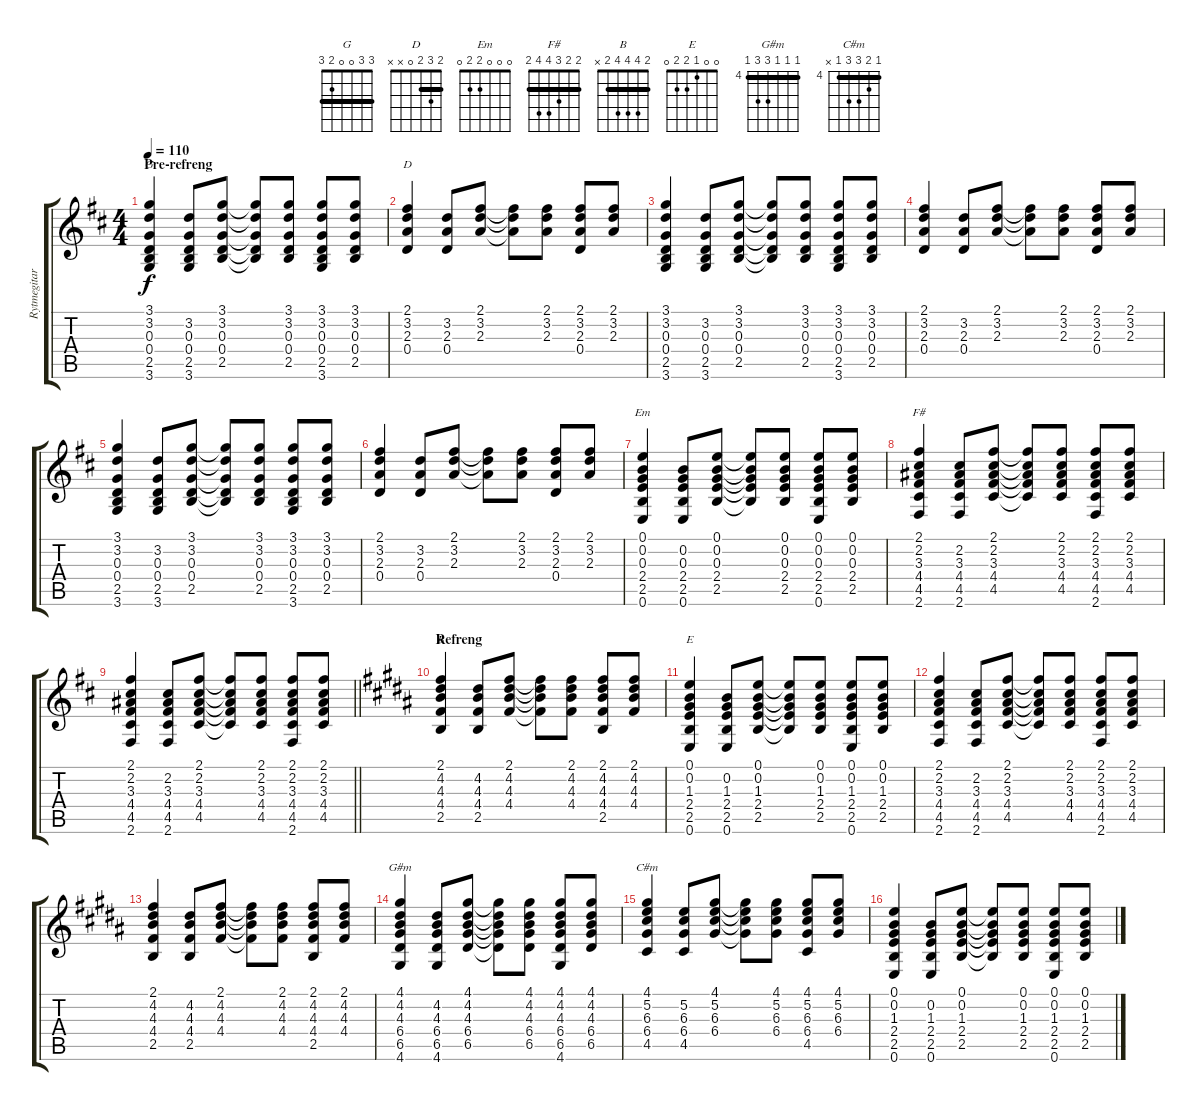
\track ("Rytmegitar" "Rytmegitar") {instrument overdrivenguitar}
\staff {score tabs}
\tuning (E4 B3 G3 D3 A2 E2) {hide}
\chord ("G" 3 3 0 0 2 3) {barre 3}
\chord ("D" 2 3 2 0 x x) {barre 2}
\chord ("Em" 0 0 0 2 2 0)
\chord ("F#" 2 2 3 4 4 2) {barre 2}
\chord ("B" 2 4 4 4 2 x) {barre 2}
\chord ("E" 0 0 1 2 2 0)
\chord ("G#m" 4 4 4 6 6 4) {firstfret 4 barre 4}
\chord ("C#m" 4 5 6 6 4 x) {firstfret 4 barre 4}
\ts (4 4)
\section ("" "Pre-refreng")
\tempo 110
\clef g2
\ks d
(3.1 3.2 0.3 0.4 2.5 3.6).4{ch "G" dy f} (3.2 0.3 0.4 2.5 3.6).8 (3.1 3.2 0.3 0.4 2.5).8 (3.1{t} 3.2{t} 0.3{t} 0.4{t} 2.5{t}).8 (3.1 3.2 0.3 0.4 2.5).8 (3.1 3.2 0.3 0.4 2.5 3.6).8 (3.1 3.2 0.3 0.4 2.5).8 |
(2.1 3.2 2.3 0.4).4{ch "D"} (3.2 2.3 0.4).8 (2.1 3.2 2.3).8 (2.1{t} 3.2{t} 2.3{t}).8 (2.1 3.2 2.3).8 (2.1 3.2 2.3 0.4).8 (2.1 3.2 2.3).8 |
(3.1 3.2 0.3 0.4 2.5 3.6).4 (3.2 0.3 0.4 2.5 3.6).8 (3.1 3.2 0.3 0.4 2.5).8 (3.1{t} 3.2{t} 0.3{t} 0.4{t} 2.5{t}).8 (3.1 3.2 0.3 0.4 2.5).8 (3.1 3.2 0.3 0.4 2.5 3.6).8 (3.1 3.2 0.3 0.4 2.5).8 |
(2.1 3.2 2.3 0.4).4 (3.2 2.3 0.4).8 (2.1 3.2 2.3).8 (2.1{t} 3.2{t} 2.3{t}).8 (2.1 3.2 2.3).8 (2.1 3.2 2.3 0.4).8 (2.1 3.2 2.3).8 |
(3.1 3.2 0.3 0.4 2.5 3.6).4 (3.2 0.3 0.4 2.5 3.6).8 (3.1 3.2 0.3 0.4 2.5).8 (3.1{t} 3.2{t} 0.3{t} 0.4{t} 2.5{t}).8 (3.1 3.2 0.3 0.4 2.5).8 (3.1 3.2 0.3 0.4 2.5 3.6).8 (3.1 3.2 0.3 0.4 2.5).8 |
(2.1 3.2 2.3 0.4).4 (3.2 2.3 0.4).8 (2.1 3.2 2.3).8 (2.1{t} 3.2{t} 2.3{t}).8 (2.1 3.2 2.3).8 (2.1 3.2 2.3 0.4).8 (2.1 3.2 2.3).8 |
(0.1 0.2 0.3 2.4 2.5 0.6).4{ch "Em"} (0.2 0.3 2.4 2.5 0.6).8 (0.1 0.2 0.3 2.4 2.5).8 (0.1{t} 0.2{t} 0.3{t} 2.4{t} 2.5{t}).8 (0.1 0.2 0.3 2.4 2.5).8 (0.1 0.2 0.3 2.4 2.5 0.6).8 (0.1 0.2 0.3 2.4 2.5).8 |
(2.1 2.2 3.3 4.4 4.5 2.6).4{ch "F#"} (2.2 3.3 4.4 4.5 2.6).8 (2.1 2.2 3.3 4.4 4.5).8 (2.1{t} 2.2{t} 3.3{t} 4.4{t} 4.5{t}).8 (2.1 2.2 3.3 4.4 4.5).8 (2.1 2.2 3.3 4.4 4.5 2.6).8 (2.1 2.2 3.3 4.4 4.5).8 |
\barLineRight lightlight
(2.1 2.2 3.3 4.4 4.5 2.6).4 (2.2 3.3 4.4 4.5 2.6).8 (2.1 2.2 3.3 4.4 4.5).8 (2.1{t} 2.2{t} 3.3{t} 4.4{t} 4.5{t}).8 (2.1 2.2 3.3 4.4 4.5).8 (2.1 2.2 3.3 4.4 4.5 2.6).8 (2.1 2.2 3.3 4.4 4.5).8 |
\section ("" "Refreng")
\ks b
(2.1 4.2 4.3 4.4 2.5).4{ch "B"} (4.2 4.3 4.4 2.5).8 (2.1 4.2 4.3 4.4).8 (2.1{t} 4.2{t} 4.3{t} 4.4{t}).8 (2.1 4.2 4.3 4.4).8 (2.1 4.2 4.3 4.4 2.5).8 (2.1 4.2 4.3 4.4).8 |
(0.1 0.2 1.3 2.4 2.5 0.6).4{ch "E"} (0.2 1.3 2.4 2.5 0.6).8 (0.1 0.2 1.3 2.4 2.5).8 (0.1{t} 0.2{t} 1.3{t} 2.4{t} 2.5{t}).8 (0.1 0.2 1.3 2.4 2.5).8 (0.1 0.2 1.3 2.4 2.5 0.6).8 (0.1 0.2 1.3 2.4 2.5).8 |
(2.1 2.2 3.3 4.4 4.5 2.6).4 (2.2 3.3 4.4 4.5 2.6).8 (2.1 2.2 3.3 4.4 4.5).8 (2.1{t} 2.2{t} 3.3{t} 4.4{t} 4.5{t}).8 (2.1 2.2 3.3 4.4 4.5).8 (2.1 2.2 3.3 4.4 4.5 2.6).8 (2.1 2.2 3.3 4.4 4.5).8 |
(2.1 4.2 4.3 4.4 2.5).4 (4.2 4.3 4.4 2.5).8 (2.1 4.2 4.3 4.4).8 (2.1{t} 4.2{t} 4.3{t} 4.4{t}).8 (2.1 4.2 4.3 4.4).8 (2.1 4.2 4.3 4.4 2.5).8 (2.1 4.2 4.3 4.4).8 |
(4.1 4.2 4.3 6.4 6.5 4.6).4{ch "G#m"} (4.2 4.3 6.4 6.5 4.6).8 (4.1 4.2 4.3 6.4 6.5).8 (4.1{t} 4.2{t} 4.3{t} 6.4{t} 6.5{t}).8 (4.1 4.2 4.3 6.4 6.5).8 (4.1 4.2 4.3 6.4 6.5 4.6).8 (4.1 4.2 4.3 6.4 6.5).8 |
(4.1 5.2 6.3 6.4 4.5).4{ch "C#m"} (5.2 6.3 6.4 4.5).8 (4.1 5.2 6.3 6.4).8 (4.1{t} 5.2{t} 6.3{t} 6.4{t}).8 (4.1 5.2 6.3 6.4).8 (4.1 5.2 6.3 6.4 4.5).8 (4.1 5.2 6.3 6.4).8 |
(0.1 0.2 1.3 2.4 2.5 0.6).4 (0.2 1.3 2.4 2.5 0.6).8 (0.1 0.2 1.3 2.4 2.5).8 (0.1{t} 0.2{t} 1.3{t} 2.4{t} 2.5{t}).8 (0.1 0.2 1.3 2.4 2.5).8 (0.1 0.2 1.3 2.4 2.5 0.6).8 (0.1 0.2 1.3 2.4 2.5).8
